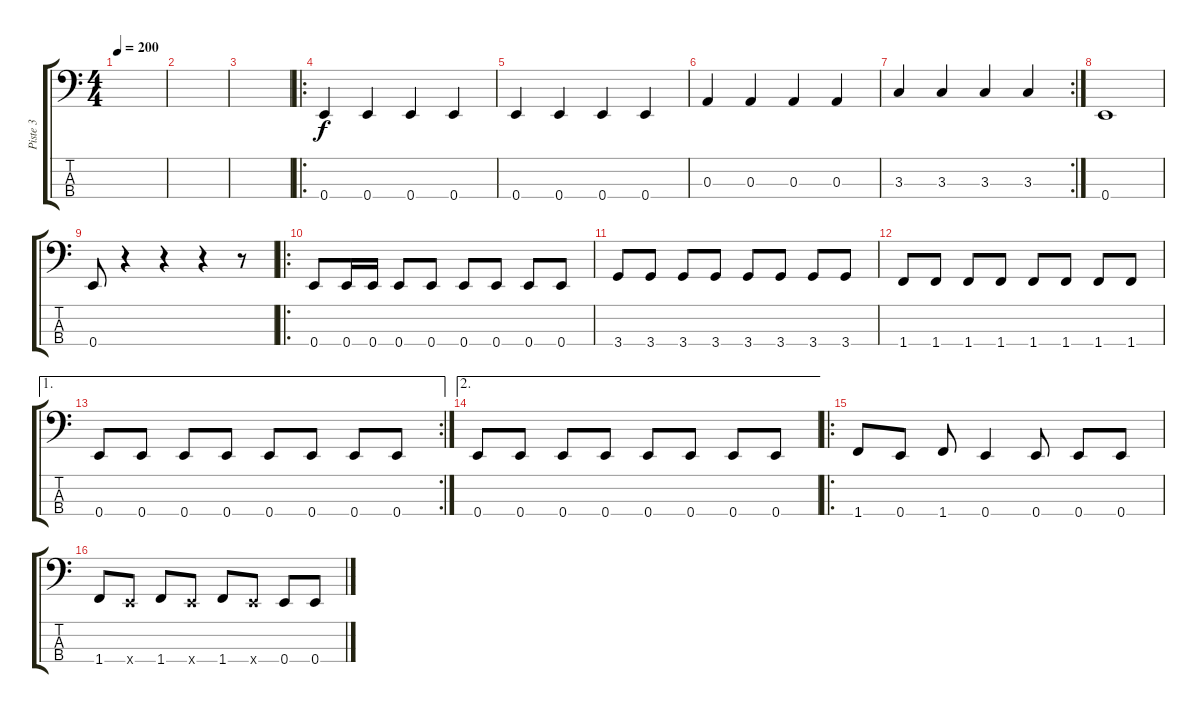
\track ("Piste 3" "Piste 3") {instrument slapbass1}
\staff {score tabs}
\tuning (G2 D2 A1 E1) {hide}
\ts (4 4)
\tempo 200
\clef f4
\ks c
|
|
|
\ro
0.4.4 0.4.4 0.4.4 0.4.4 |
0.4.4 0.4.4 0.4.4 0.4.4 |
0.3.4 0.3.4 0.3.4 0.3.4 |
\rc 2
3.3.4 3.3.4 3.3.4 3.3.4 |
0.4.1 |
0.4.8 r.4 r.4 r.4 r.8 |
\ro
0.4.8 0.4.16 0.4.16 0.4.8 0.4.8 0.4.8 0.4.8 0.4.8 0.4.8 |
3.4.8 3.4.8 3.4.8 3.4.8 3.4.8 3.4.8 3.4.8 3.4.8 |
1.4.8 1.4.8 1.4.8 1.4.8 1.4.8 1.4.8 1.4.8 1.4.8 |
\ae 1
\rc 2
0.4.8 0.4.8 0.4.8 0.4.8 0.4.8 0.4.8 0.4.8 0.4.8 |
\ae 2
0.4.8 0.4.8 0.4.8 0.4.8 0.4.8 0.4.8 0.4.8 0.4.8 |
\ro
1.4.8 0.4.8 1.4.8 0.4.4 0.4.8 0.4.8 0.4.8 |
1.4.8 0.4{x}.8 1.4.8 0.4{x}.8 1.4.8 0.4{x}.8 0.4.8 0.4.8
